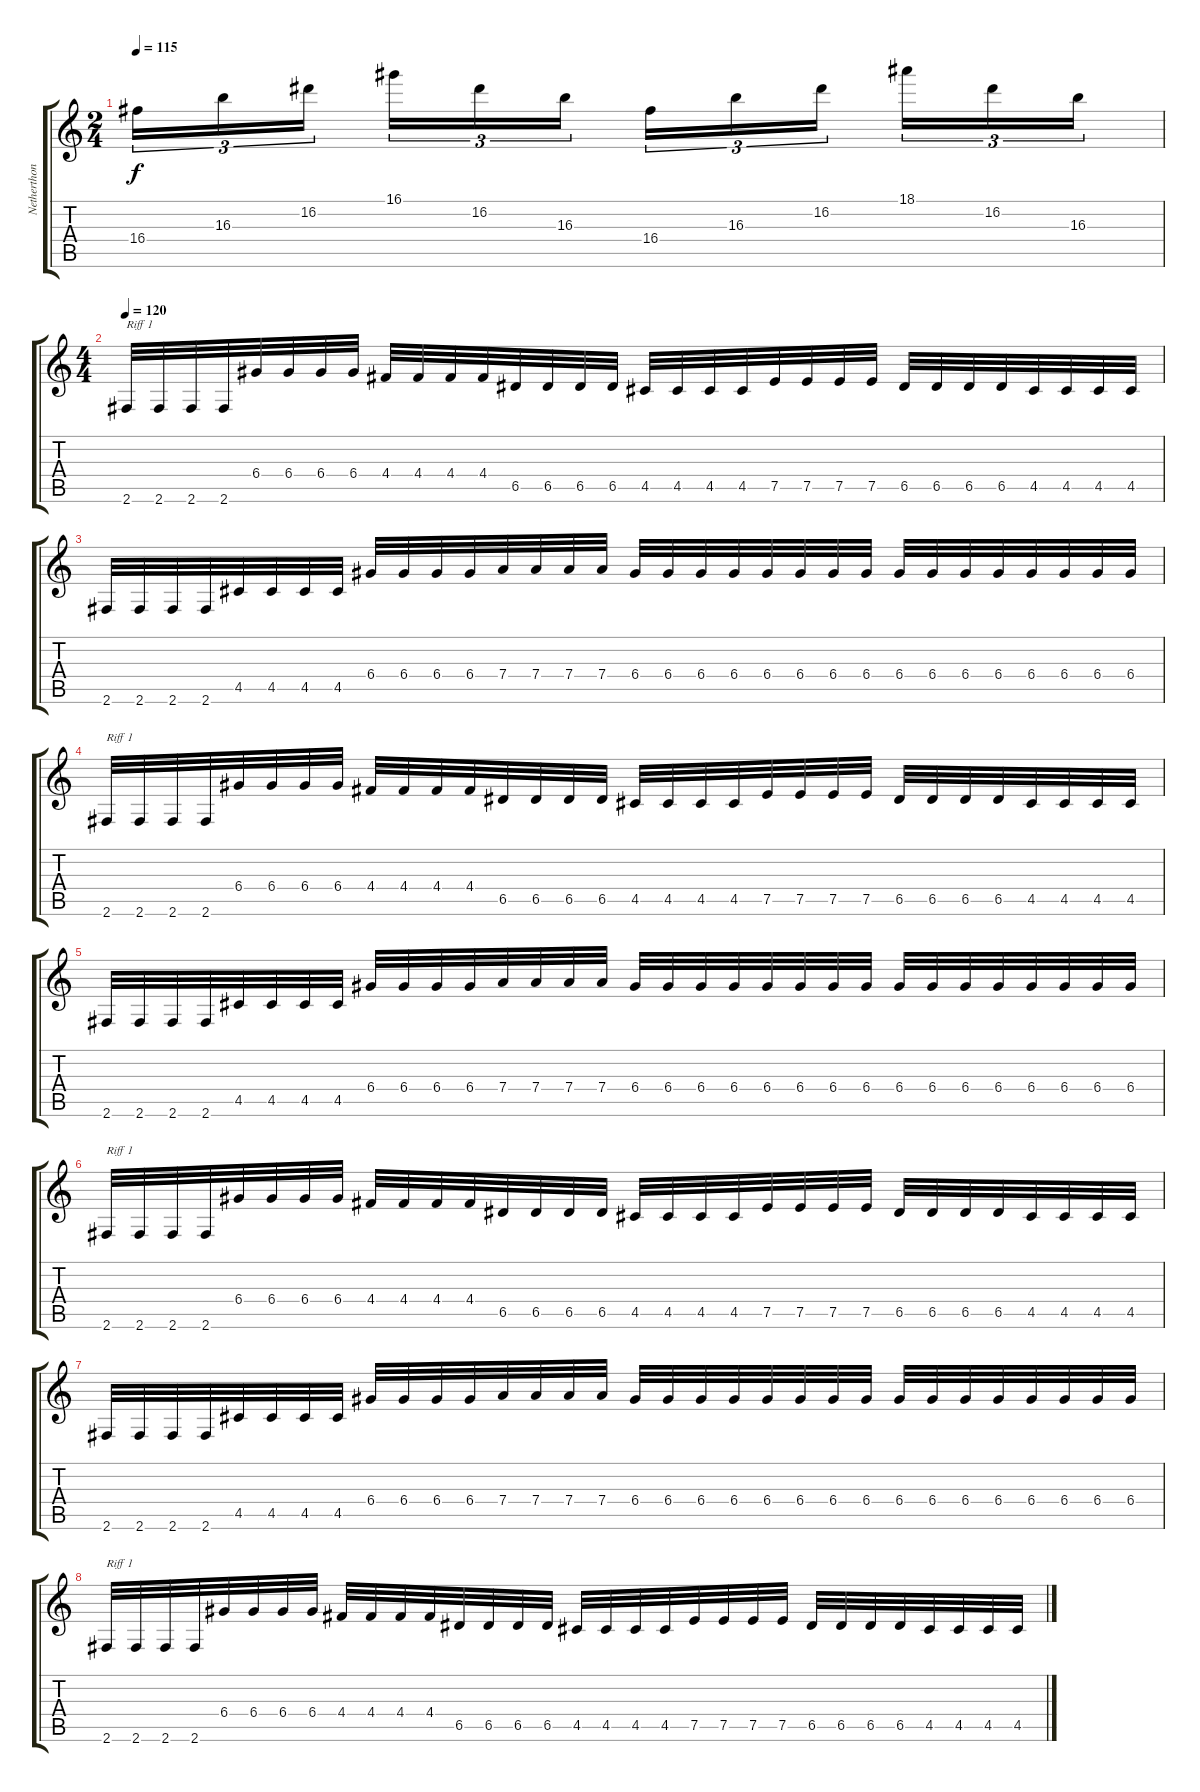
\track ("Netherthon (Bass)" "Netherthon") {instrument electricbasspick}
\staff {score tabs}
\tuning (E4 B3 G3 D3 A2 E2) {hide}
\ts (2 4)
\tempo 115
\clef g2
\ks c
16.4.16{tu (3 2) dy f} 16.3.16{tu (3 2)} 16.2.16{tu (3 2)} 16.1.16{tu (3 2)} 16.2.16{tu (3 2)} 16.3.16{tu (3 2)} 16.4.16{tu (3 2)} 16.3.16{tu (3 2)} 16.2.16{tu (3 2)} 18.1.16{tu (3 2)} 16.2.16{tu (3 2)} 16.3.16{tu (3 2)} |
\ts (4 4)
\tempo 120
2.6.32{txt "Riff 1"} 2.6.32 2.6.32 2.6.32 6.4.32 6.4.32 6.4.32 6.4.32 4.4.32 4.4.32 4.4.32 4.4.32 6.5.32 6.5.32 6.5.32 6.5.32 4.5.32 4.5.32 4.5.32 4.5.32 7.5.32 7.5.32 7.5.32 7.5.32 6.5.32 6.5.32 6.5.32 6.5.32 4.5.32 4.5.32 4.5.32 4.5.32 |
2.6.32 2.6.32 2.6.32 2.6.32 4.5.32 4.5.32 4.5.32 4.5.32 6.4.32 6.4.32 6.4.32 6.4.32 7.4.32 7.4.32 7.4.32 7.4.32 6.4.32 6.4.32 6.4.32 6.4.32 6.4.32 6.4.32 6.4.32 6.4.32 6.4.32 6.4.32 6.4.32 6.4.32 6.4.32 6.4.32 6.4.32 6.4.32 |
2.6.32{txt "Riff 1"} 2.6.32 2.6.32 2.6.32 6.4.32 6.4.32 6.4.32 6.4.32 4.4.32 4.4.32 4.4.32 4.4.32 6.5.32 6.5.32 6.5.32 6.5.32 4.5.32 4.5.32 4.5.32 4.5.32 7.5.32 7.5.32 7.5.32 7.5.32 6.5.32 6.5.32 6.5.32 6.5.32 4.5.32 4.5.32 4.5.32 4.5.32 |
2.6.32 2.6.32 2.6.32 2.6.32 4.5.32 4.5.32 4.5.32 4.5.32 6.4.32 6.4.32 6.4.32 6.4.32 7.4.32 7.4.32 7.4.32 7.4.32 6.4.32 6.4.32 6.4.32 6.4.32 6.4.32 6.4.32 6.4.32 6.4.32 6.4.32 6.4.32 6.4.32 6.4.32 6.4.32 6.4.32 6.4.32 6.4.32 |
2.6.32{txt "Riff 1"} 2.6.32 2.6.32 2.6.32 6.4.32 6.4.32 6.4.32 6.4.32 4.4.32 4.4.32 4.4.32 4.4.32 6.5.32 6.5.32 6.5.32 6.5.32 4.5.32 4.5.32 4.5.32 4.5.32 7.5.32 7.5.32 7.5.32 7.5.32 6.5.32 6.5.32 6.5.32 6.5.32 4.5.32 4.5.32 4.5.32 4.5.32 |
2.6.32 2.6.32 2.6.32 2.6.32 4.5.32 4.5.32 4.5.32 4.5.32 6.4.32 6.4.32 6.4.32 6.4.32 7.4.32 7.4.32 7.4.32 7.4.32 6.4.32 6.4.32 6.4.32 6.4.32 6.4.32 6.4.32 6.4.32 6.4.32 6.4.32 6.4.32 6.4.32 6.4.32 6.4.32 6.4.32 6.4.32 6.4.32 |
2.6.32{txt "Riff 1"} 2.6.32 2.6.32 2.6.32 6.4.32 6.4.32 6.4.32 6.4.32 4.4.32 4.4.32 4.4.32 4.4.32 6.5.32 6.5.32 6.5.32 6.5.32 4.5.32 4.5.32 4.5.32 4.5.32 7.5.32 7.5.32 7.5.32 7.5.32 6.5.32 6.5.32 6.5.32 6.5.32 4.5.32 4.5.32 4.5.32 4.5.32
